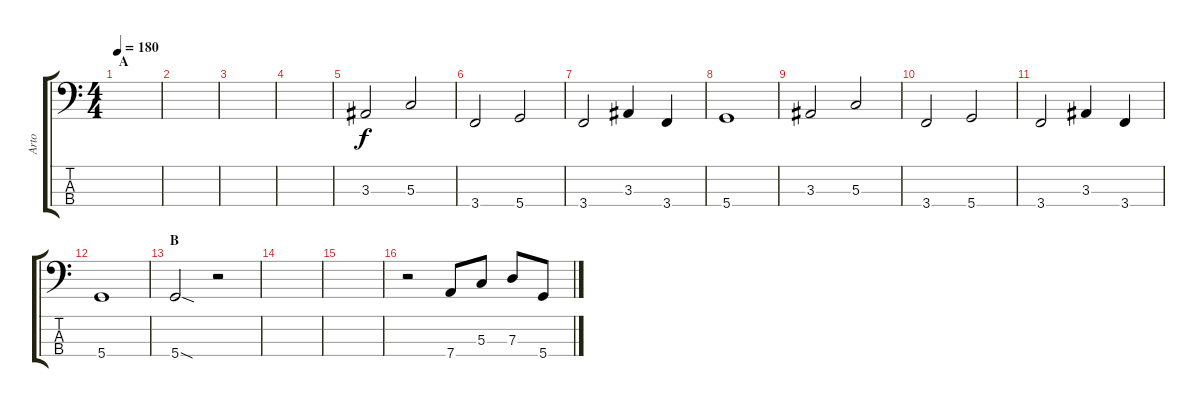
\track ("Arto" "Arto") {instrument electricbasspick}
\staff {score tabs}
\tuning (F2 C2 G1 D1) {hide}
\ts (4 4)
\section ("" "A")
\tempo 180
\clef f4
\ks c
|
|
|
|
3.3.2 5.3.2 |
3.4.2 5.4.2 |
3.4.2 3.3.4 3.4.4 |
5.4.1 |
3.3.2 5.3.2 |
3.4.2 5.4.2 |
3.4.2 3.3.4 3.4.4 |
5.4.1 |
\section ("" "B")
5.4{sod}.2 r.2 |
|
|
r.2 7.4.8 5.3.8 7.3.8 5.4.8
